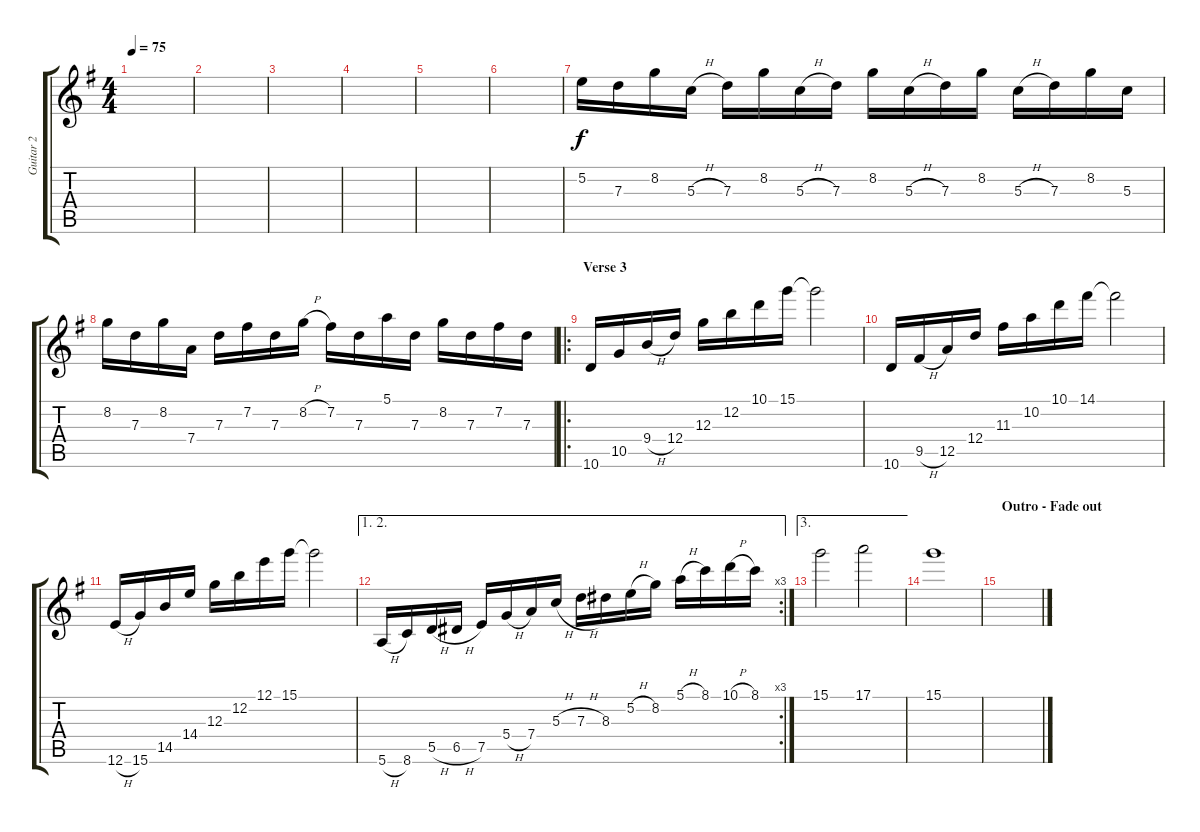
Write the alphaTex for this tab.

\track ("Guitar 2" "Guitar 2") {instrument overdrivenguitar}
\staff {score tabs}
\tuning (E4 B3 G3 D3 A2 E2) {hide}
\ts (4 4)
\tempo 75
\clef g2
\ks g
|
|
|
|
|
|
5.2.16 7.3.16 8.2.16 5.3{h}.16 7.3.16 8.2.16 5.3{h}.16 7.3.16 8.2.16 5.3{h}.16 7.3.16 8.2.16 5.3{h}.16 7.3.16 8.2.16 5.3.16 |
8.2.16 7.3.16 8.2.16 7.4.16 7.3.16 7.2.16 7.3.16 8.2{h}.16 7.2.16 7.3.16 5.1.16 7.3.16 8.2.16 7.3.16 7.2.16 7.3.16 |
\ro
\section ("" "Verse 3")
10.6.16 10.5.16 9.4{h}.16 12.4.16 12.3.16 12.2.16 10.1.16 15.1.16 15.1{t}.2 |
10.6.16 9.5{h}.16 12.5.16 12.4.16 11.3.16 10.2.16 10.1.16 14.1.16 14.1{t}.2 |
12.6{h}.16 15.6.16 14.5.16 14.4.16 12.3.16 12.2.16 12.1.16 15.1.16 15.1{t}.2 |
\ae (1 2)
\rc 3
5.6{h}.16 8.6.16 5.5{h}.16 6.5{h}.16 7.5.16 5.4{h}.16 7.4.16 5.3{h}.16 7.3{h}.16 8.3.16 5.2{h}.16 8.2.16 5.1{h}.16 8.1.16 10.1{h}.16 8.1.16 |
\ae 3
15.1.2 17.1.2 |
15.1.1 |
\section ("" "Outro - Fade out")
